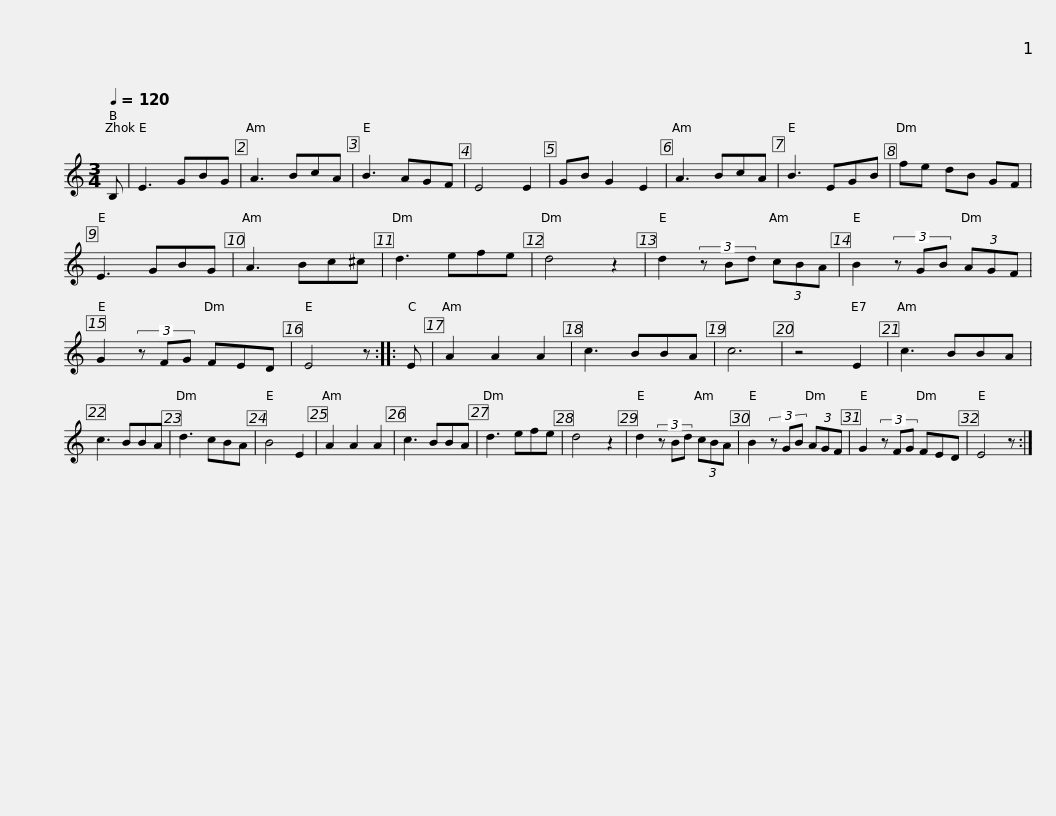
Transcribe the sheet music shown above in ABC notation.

X:1
L:1/8
Q:1/4=120
M:3/4
I:linebreak $
K:C
V:1 treble
V:1
 B, | E3 GBG | A3 BcA | B3 AGF | E4 E2 | %5
 GB G2 E2 | A3 BcA | B3 EGB | fe dB GF | E3 GBG |$ %10
 A3 Bc^c | d3 efe | d4 z2 | d2 (3z Bd (3cBA | B2 (3z GB (3AGF | %15
 G2 (3z FG FED | E4 z :: E | A2 A2 A2 |$ c3 BBA | %20
 c6 | z4 E2 | c3 BBA | c3 BBA | d3 cBA | %25
 B4 E2 | A2 A2 A2 | c3 BBA | d3 efe | d4 z2 |$ %30
 d2 (3z Bd (3cBA | B2 (3z GB (3AGF | G2 (3z FG FED | E4 z :| %34
